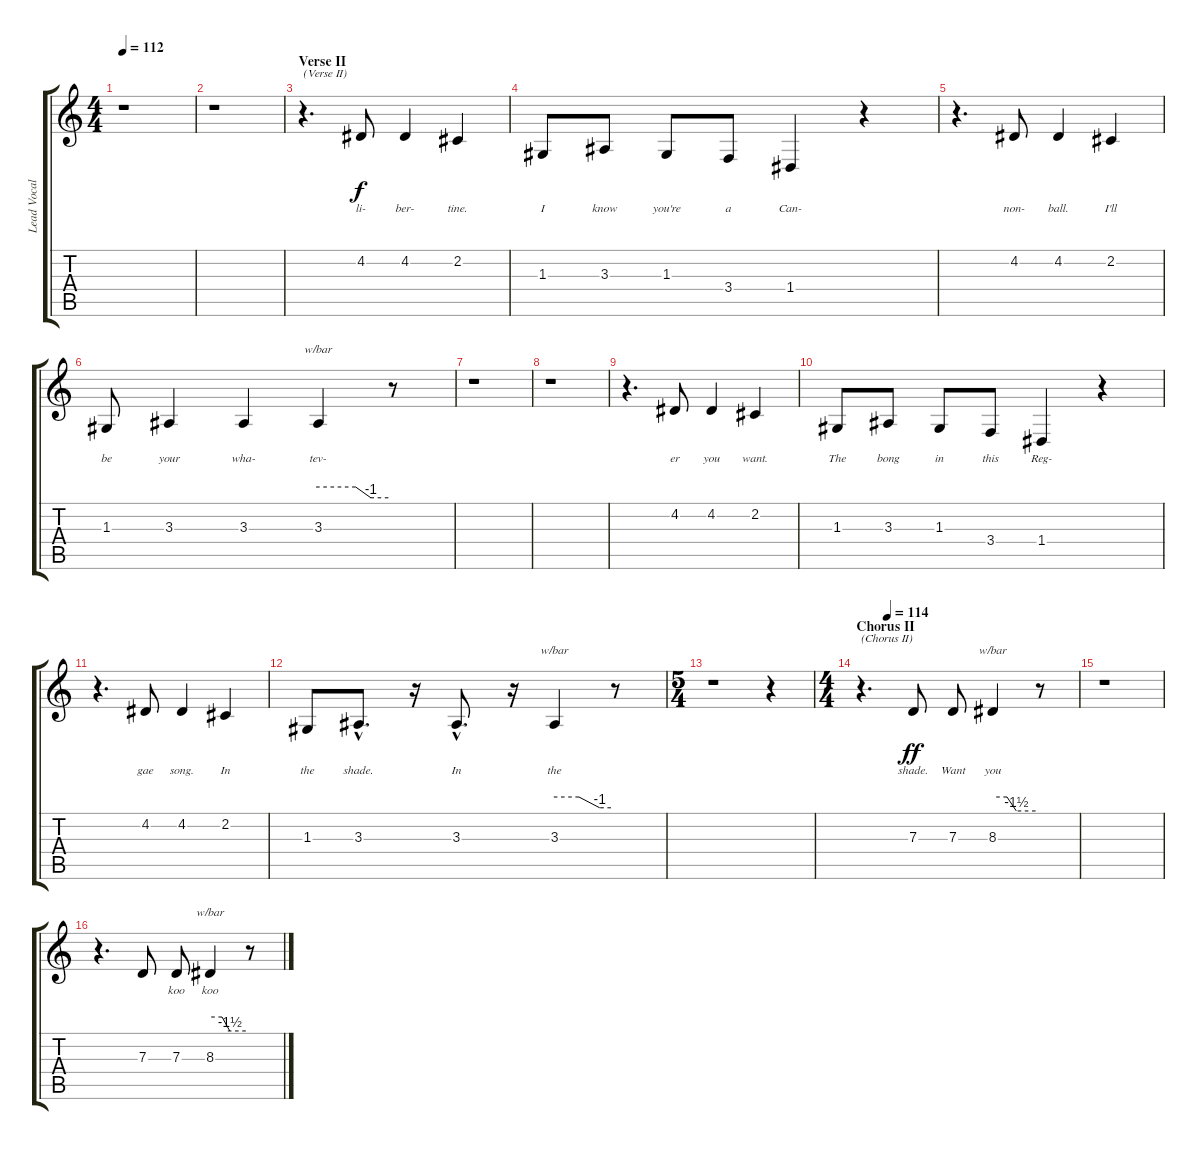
\track ("Lead Vocals" "Lead Vocal") {instrument lead5charang}
\staff {score tabs}
\tuning (E4 B3 G3 D3 A2 E2) {hide}
\ts (4 4)
\tempo 112
\clef g2
\ks c
r.1{dy f} |
r.1 |
\section ("" "Verse II")
r.4{d txt "(Verse II)"} 4.2.8{lyrics (0 "li-") lyrics (1 "") lyrics (2 "") lyrics (3 "") lyrics (4 "")} 4.2.4{lyrics (0 "ber-") lyrics (1 "") lyrics (2 "") lyrics (3 "") lyrics (4 "")} 2.2.4{lyrics (0 "tine.") lyrics (1 "") lyrics (2 "") lyrics (3 "") lyrics (4 "")} |
1.3.8{lyrics (0 "I") lyrics (1 "") lyrics (2 "") lyrics (3 "") lyrics (4 "")} 3.3.8{lyrics (0 "know") lyrics (1 "") lyrics (2 "") lyrics (3 "") lyrics (4 "")} 1.3.8{lyrics (0 "you're") lyrics (1 "") lyrics (2 "") lyrics (3 "") lyrics (4 "")} 3.4.8{lyrics (0 "a") lyrics (1 "") lyrics (2 "") lyrics (3 "") lyrics (4 "")} 1.4.4{lyrics (0 "Can-") lyrics (1 "") lyrics (2 "") lyrics (3 "") lyrics (4 "")} r.4 |
r.4{d} 4.2.8{lyrics (0 "non-") lyrics (1 "") lyrics (2 "") lyrics (3 "") lyrics (4 "")} 4.2.4{lyrics (0 "ball.") lyrics (1 "") lyrics (2 "") lyrics (3 "") lyrics (4 "")} 2.2.4{lyrics (0 "I'll") lyrics (1 "") lyrics (2 "") lyrics (3 "") lyrics (4 "")} |
1.3.8{lyrics (0 "be") lyrics (1 "") lyrics (2 "") lyrics (3 "") lyrics (4 "")} 3.3.4{lyrics (0 "your") lyrics (1 "") lyrics (2 "") lyrics (3 "") lyrics (4 "")} 3.3.4{lyrics (0 "wha-") lyrics (1 "") lyrics (2 "") lyrics (3 "") lyrics (4 "")} 3.3.4{tbe (custom default 0 0 32 0 45 -4 60 -4) lyrics (0 "tev-") lyrics (1 "") lyrics (2 "") lyrics (3 "") lyrics (4 "")} r.8 |
r.1 |
r.1 |
r.4{d} 4.2.8{lyrics (0 "er") lyrics (1 "") lyrics (2 "") lyrics (3 "") lyrics (4 "")} 4.2.4{lyrics (0 "you") lyrics (1 "") lyrics (2 "") lyrics (3 "") lyrics (4 "")} 2.2.4{lyrics (0 "want.") lyrics (1 "") lyrics (2 "") lyrics (3 "") lyrics (4 "")} |
1.3.8{lyrics (0 "The") lyrics (1 "") lyrics (2 "") lyrics (3 "") lyrics (4 "")} 3.3.8{lyrics (0 "bong") lyrics (1 "") lyrics (2 "") lyrics (3 "") lyrics (4 "")} 1.3.8{lyrics (0 "in") lyrics (1 "") lyrics (2 "") lyrics (3 "") lyrics (4 "")} 3.4.8{lyrics (0 "this") lyrics (1 "") lyrics (2 "") lyrics (3 "") lyrics (4 "")} 1.4.4{lyrics (0 "Reg-") lyrics (1 "") lyrics (2 "") lyrics (3 "") lyrics (4 "")} r.4 |
r.4{d} 4.2.8{lyrics (0 "gae") lyrics (1 "") lyrics (2 "") lyrics (3 "") lyrics (4 "")} 4.2.4{lyrics (0 "song.") lyrics (1 "") lyrics (2 "") lyrics (3 "") lyrics (4 "")} 2.2.4{lyrics (0 "In") lyrics (1 "") lyrics (2 "") lyrics (3 "") lyrics (4 "")} |
1.3.8{lyrics (0 "the") lyrics (1 "") lyrics (2 "") lyrics (3 "") lyrics (4 "")} 3.3{hac}.8{d lyrics (0 "shade.") lyrics (1 "") lyrics (2 "") lyrics (3 "") lyrics (4 "")} r.16 3.3{hac}.8{d lyrics (0 "In") lyrics (1 "") lyrics (2 "") lyrics (3 "") lyrics (4 "")} r.16 3.3.4{tbe (custom default 0 0 26 0 48 -4 60 -4) lyrics (0 "the") lyrics (1 "") lyrics (2 "") lyrics (3 "") lyrics (4 "")} r.8 |
\ts (5 4)
r.1 r.4 |
\ts (4 4)
\section ("" "Chorus II")
\tempo (114 0.125)
r.4{d txt "(Chorus II)"} 7.3.8{lyrics (0 "shade.") lyrics (1 "") lyrics (2 "") lyrics (3 "") lyrics (4 "") dy ff} 7.3.8{lyrics (0 "Want") lyrics (1 "") lyrics (2 "") lyrics (3 "") lyrics (4 "")} 8.3.4{tbe (custom default 0 0 20 0 33 -6 60 -6) lyrics (0 "you") lyrics (1 "") lyrics (2 "") lyrics (3 "") lyrics (4 "")} r.8 |
r.1 |
r.4{d} 7.3.8{lyrics (0 "") lyrics (1 "") lyrics (2 "") lyrics (3 "") lyrics (4 "")} 7.3.8{lyrics (0 "koo") lyrics (1 "") lyrics (2 "") lyrics (3 "") lyrics (4 "")} 8.3.4{tbe (custom default 0 0 20 0 33 -6 60 -6) lyrics (0 "koo") lyrics (1 "") lyrics (2 "") lyrics (3 "") lyrics (4 "")} r.8
